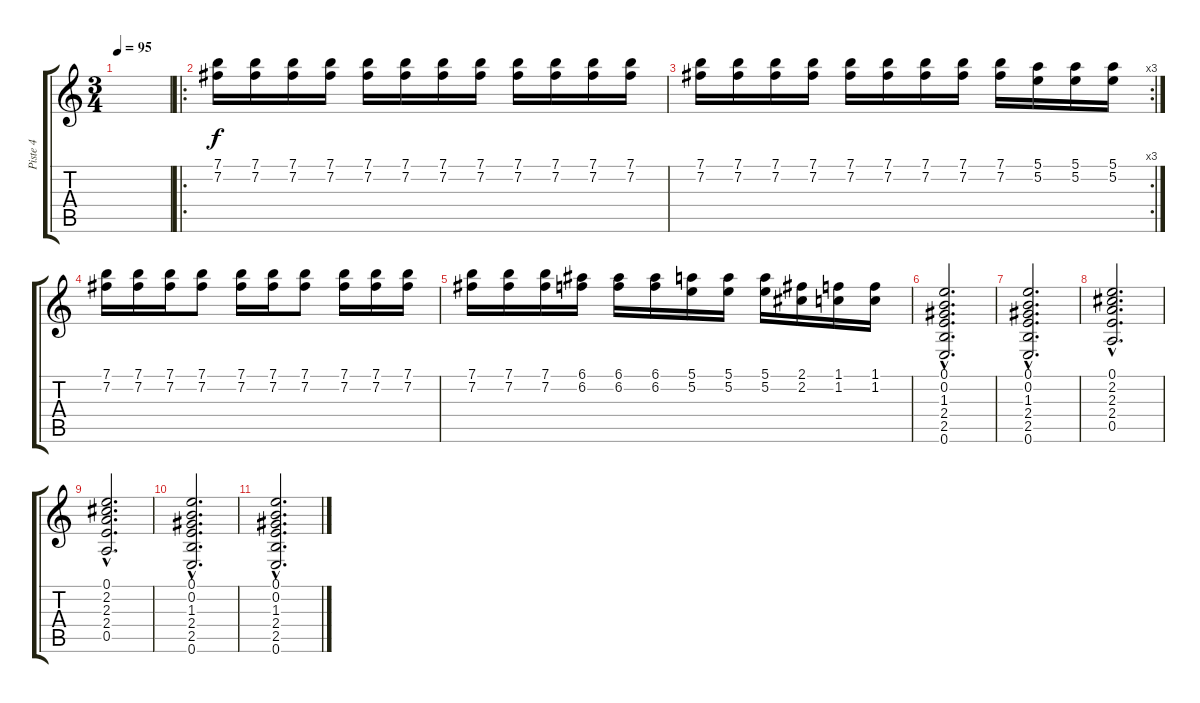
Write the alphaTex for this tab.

\track ("Piste 4" "Piste 4") {instrument electricguitarclean}
\staff {score tabs}
\tuning (E4 B3 G3 D3 A2 E2) {hide}
\ts (3 4)
\tempo 95
\clef g2
\ks c
|
\ro
(7.1 7.2).16 (7.1 7.2).16 (7.1 7.2).16 (7.1 7.2).16 (7.1 7.2).16 (7.1 7.2).16 (7.1 7.2).16 (7.1 7.2).16 (7.1 7.2).16 (7.1 7.2).16 (7.1 7.2).16 (7.1 7.2).16 |
\rc 3
(7.1 7.2).16 (7.1 7.2).16 (7.1 7.2).16 (7.1 7.2).16 (7.1 7.2).16 (7.1 7.2).16 (7.1 7.2).16 (7.1 7.2).16 (7.1 7.2).16 (5.1 5.2).16 (5.1 5.2).16 (5.1 5.2).16 |
(7.1 7.2).16 (7.1 7.2).16 (7.1 7.2).16 (7.1 7.2).8 (7.1 7.2).16 (7.1 7.2).16 (7.1 7.2).8 (7.1 7.2).16 (7.1 7.2).16 (7.1 7.2).16 |
(7.1 7.2).16 (7.1 7.2).16 (7.1 7.2).16 (6.1 6.2).16 (6.1 6.2).16 (6.1 6.2).16 (5.1 5.2).16 (5.1 5.2).16 (5.1 5.2).16 (2.1 2.2).16 (1.1 1.2).16 (1.1 1.2).16 |
(0.1{hac} 0.2{hac} 1.3{hac} 2.4{hac} 2.5{hac} 0.6{hac}).2{d} |
(0.1{hac} 0.2{hac} 1.3{hac} 2.4{hac} 2.5{hac} 0.6{hac}).2{d} |
(0.1{hac} 2.2{hac} 2.3{hac} 2.4{hac} 0.5{hac}).2{d} |
(0.1{hac} 2.2{hac} 2.3{hac} 2.4{hac} 0.5{hac}).2{d} |
(0.1{hac} 0.2{hac} 1.3{hac} 2.4{hac} 2.5{hac} 0.6{hac}).2{d} |
(0.1{hac} 0.2{hac} 1.3{hac} 2.4{hac} 2.5{hac} 0.6{hac}).2{d}
